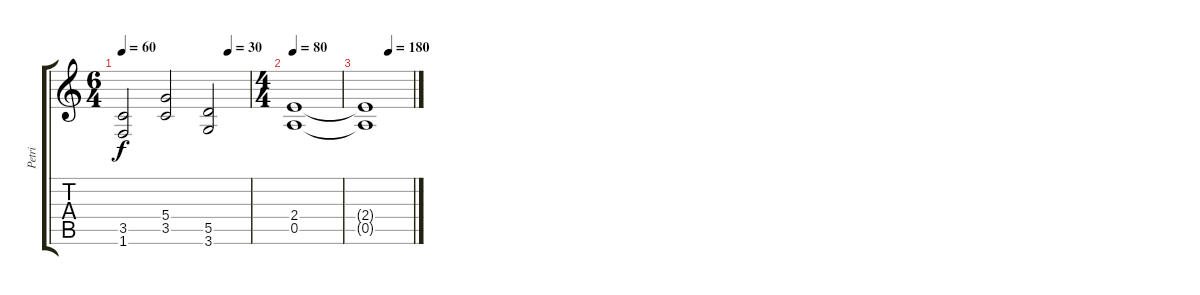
\track ("Petri" "Petri") {instrument distortionguitar}
\staff {score tabs}
\tuning (E4 B3 G3 D3 A2 E2) {hide}
\ts (6 4)
\tempo 60
\tempo (30 0.8333333333333334)
\clef g2
\ks c
(3.5 1.6).2{dy f} (5.4 3.5).2 (5.5 3.6).2 |
\ts (4 4)
\tempo 80
(2.4 0.5).1 |
\tempo (180 0.5)
(2.4{t} 0.5{t}).1{volume 0}
